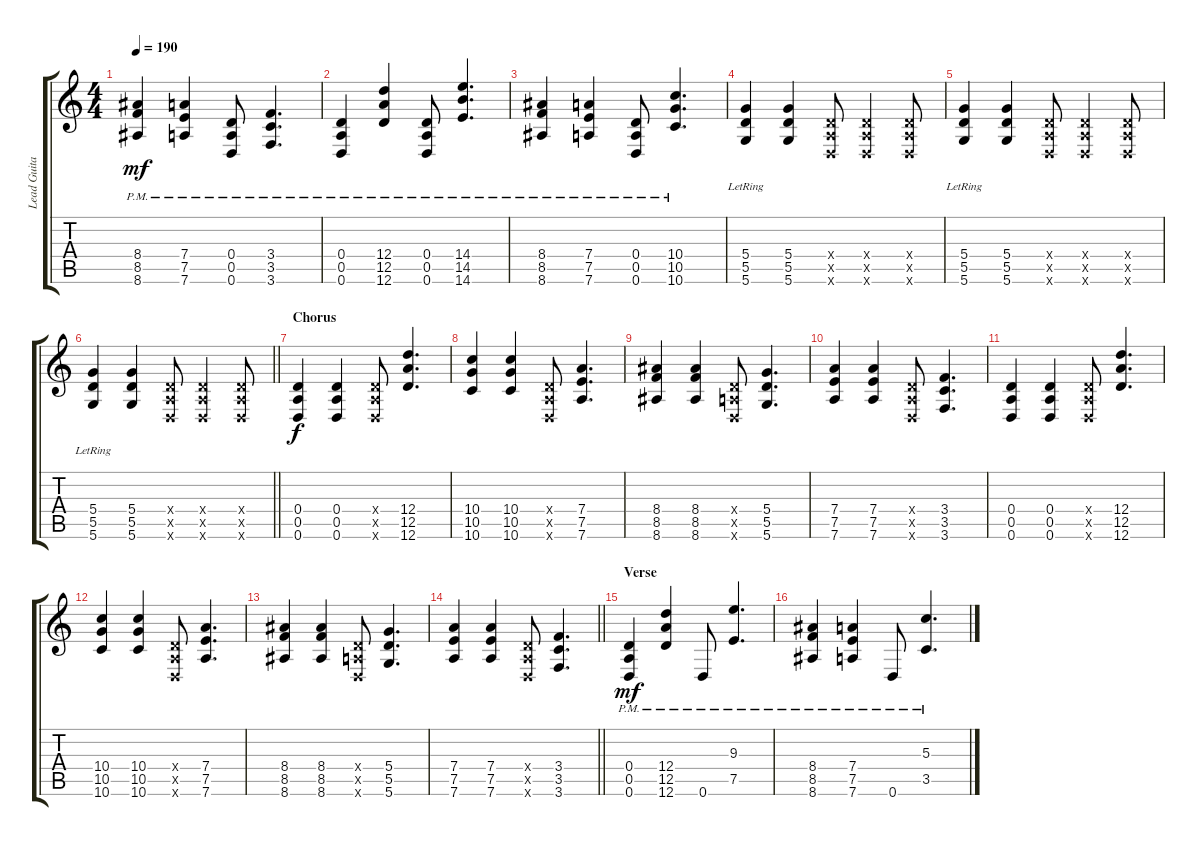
\track ("Lead Guitar - Brad Delson" "Lead Guita") {instrument overdrivenguitar}
\staff {score tabs}
\tuning (E4 B3 G3 D3 A2 D2) {hide}
\ts (4 4)
\tempo 190
\clef g2
\ks c
(8.4{pm} 8.5{pm} 8.6{pm}).4{dy mf} (7.4{pm} 7.5{pm} 7.6{pm}).4 (0.4{pm} 0.5{pm} 0.6{pm}).8 (3.4{pm} 3.5{pm} 3.6{pm}).4{d} |
(0.4{pm} 0.5{pm} 0.6{pm}).4 (12.4{pm} 12.5{pm} 12.6{pm}).4 (0.4{pm} 0.5{pm} 0.6{pm}).8 (14.4{pm} 14.5{pm} 14.6{pm}).4{d} |
(8.4{pm} 8.5{pm} 8.6{pm}).4 (7.4{pm} 7.5{pm} 7.6{pm}).4 (0.4{pm} 0.5{pm} 0.6{pm}).8 (10.4{pm} 10.5{pm} 10.6{pm}).4{d} |
(5.4{lr} 5.5{lr} 5.6{lr}).4 (5.4 5.5 5.6).4 (0.4{x} 0.5{x} 0.6{x}).8 (0.4{x} 0.5{x} 0.6{x}).4 (0.4{x} 0.5{x} 0.6{x}).8 |
(5.4{lr} 5.5{lr} 5.6{lr}).4 (5.4 5.5 5.6).4 (0.4{x} 0.5{x} 0.6{x}).8 (0.4{x} 0.5{x} 0.6{x}).4 (0.4{x} 0.5{x} 0.6{x}).8 |
\barLineRight lightlight
(5.4{lr} 5.5{lr} 5.6{lr}).4 (5.4 5.5 5.6).4 (0.4{x} 0.5{x} 0.6{x}).8 (0.4{x} 0.5{x} 0.6{x}).4 (0.4{x} 0.5{x} 0.6{x}).8 |
\section ("" "Chorus")
(0.4 0.5 0.6).4{dy f} (0.4 0.5 0.6).4 (0.4{x} 0.5{x} 0.6{x}).8 (12.4 12.5 12.6).4{d} |
(10.4 10.5 10.6).4 (10.4 10.5 10.6).4 (0.4{x} 0.5{x} 0.6{x}).8 (7.4 7.5 7.6).4{d} |
(8.4 8.5 8.6).4 (8.4 8.5 8.6).4 (0.4{x} 0.5{x} 0.6{x}).8 (5.4 5.5 5.6).4{d} |
(7.4 7.5 7.6).4 (7.4 7.5 7.6).4 (0.4{x} 0.5{x} 0.6{x}).8 (3.4 3.5 3.6).4{d} |
(0.4 0.5 0.6).4 (0.4 0.5 0.6).4 (0.4{x} 0.5{x} 0.6{x}).8 (12.4 12.5 12.6).4{d} |
(10.4 10.5 10.6).4 (10.4 10.5 10.6).4 (0.4{x} 0.5{x} 0.6{x}).8 (7.4 7.5 7.6).4{d} |
(8.4 8.5 8.6).4 (8.4 8.5 8.6).4 (0.4{x} 0.5{x} 0.6{x}).8 (5.4 5.5 5.6).4{d} |
\barLineRight lightlight
(7.4 7.5 7.6).4 (7.4 7.5 7.6).4 (0.4{x} 0.5{x} 0.6{x}).8 (3.4 3.5 3.6).4{d} |
\section ("" "Verse")
(0.4{pm} 0.5{pm} 0.6{pm}).4{dy mf} (12.4{pm} 12.5{pm} 12.6{pm}).4 0.6{pm}.8 (9.3{pm} 7.5{pm}).4{d} |
(8.4{pm} 8.5{pm} 8.6{pm}).4 (7.4{pm} 7.5{pm} 7.6{pm}).4 0.6{pm}.8 (5.3{pm} 3.5{pm}).4{d}
